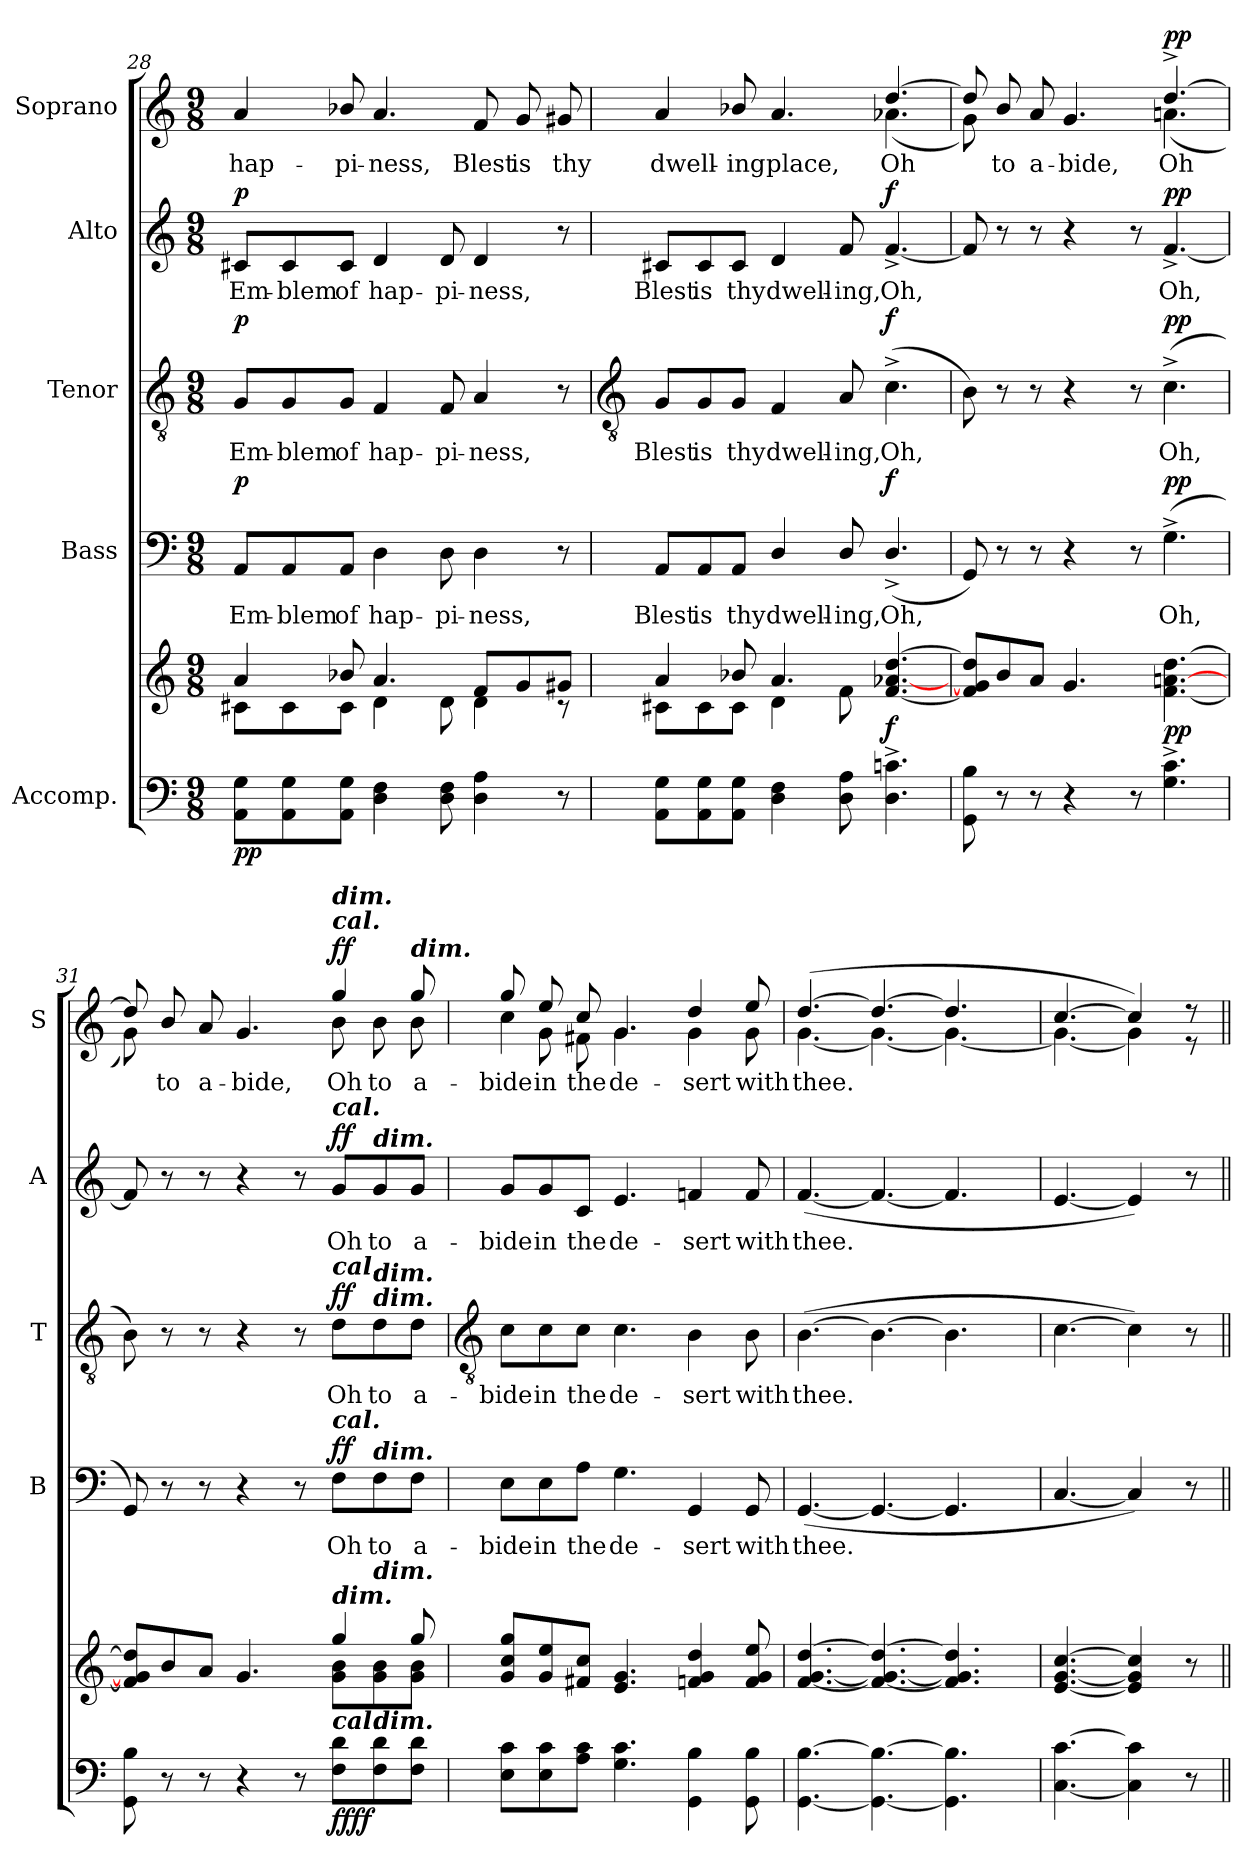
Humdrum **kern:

**kern	**kern	**dynam	**kern	**text	**dynam	**kern	**text	**dynam	**kern	**text	**dynam	**kern	**text	**dynam
*part5	*part5	*part5	*part4	*part4	*part4	*part3	*part3	*part3	*part2	*part2	*part2	*part1	*part1	*part1
*staff6	*staff5	*staff5/6	*staff4	*staff4	*staff4	*staff3	*staff3	*staff3	*staff2	*staff2	*staff2	*staff1	*staff1	*staff1
*I"Accomp.	*	*	*I"Bass	*	*	*I"Tenor	*	*	*I"Alto	*	*	*I"Soprano	*	*
*	*	*	*I'B	*	*	*I'T	*	*	*I'A	*	*	*I'S	*	*
*clefF4	*clefG2	*	*clefF4	*	*	*clefGv2	*	*	*clefG2	*	*	*clefG2	*	*
*k[]	*k[]	*	*k[]	*	*	*k[]	*	*	*k[]	*	*	*k[]	*	*
*C:	*C:	*	*C:	*	*	*C:	*	*	*C:	*	*	*C:	*	*
*M9/8	*M9/8	*	*M9/8	*	*	*M9/8	*	*	*M9/8	*	*	*M9/8	*	*
=28	=28	=28	=28	=28	=28	=28	=28	=28	=28	=28	=28	=28	=28	=28
*	*^	*	*	*	*	*	*	*	*	*	*	*	*	*
!	!	!	!LO:DY:b=2	!	!LO:LY:b	!	!	!LO:LY:b	!	!	!LO:LY:b	!	!	!LO:LY:b	!
*	*	*	*	*	*	*	*	*	*	*	*	*	*^	*	*
!	!	!	!LO:DY:n=1:b	!	!	!LO:DY:b	!	!	!LO:DY:b	!	!	!LO:DY:b	!	!	!	!
8AA 8GL	4a/	8c#X\L	p p	8AA/L	Em-	p	8G/L	Em-	p	8c#X/L	Em-	p	4a	2ryy	hap-	.
!	!	!	!	!	!LO:LY:b	!	!	!LO:LY:b	!	!	!LO:LY:b	!	!	!	!	!
8AA 8G	.	8c#\	.	8AA/	-blem	.	8G/	-blem	.	8c#/	-blem	.	.	.	.	.
!	!	!	!	!	!LO:LY:b	!	!	!LO:LY:b	!	!	!LO:LY:b	!	!	!	!LO:LY:b	!
8AA 8GJ	8b-X/	8c#\J	.	8AA/J	of	.	8G/J	of	.	8c#/J	of	.	8b-X/	.	-pi-	.
!	!	!	!	!	!LO:LY:b	!	!	!LO:LY:b	!	!	!LO:LY:b	!	!	!	!LO:LY:b	!
4D 4F	4.a/	4d\	.	4D	hap-	.	4F	hap-	.	4d	hap-	.	4.a	.	-ness,	.
.	.	.	.	.	.	.	.	.	.	.	.	.	.	2ryy	.	.
!	!	!	!	!	!LO:LY:b	!	!	!LO:LY:b	!	!	!LO:LY:b	!	!	!	!	!
8D 8F	.	8d\	.	8D	-pi-	.	8F	-pi-	.	8d	-pi-	.	.	.	.	.
!	!	!	!	!	!LO:LY:b	!	!	!LO:LY:b	!	!	!LO:LY:b	!	!	!	!LO:LY:b	!
4D 4A	8f/L	4d\	.	4D	-ness,	.	4A	-ness,	.	4d	-ness,	.	8f	.	Blest	.
!	!	!	!	!	!	!	!	!	!	!	!	!	!	!	!LO:LY:b	!
.	8g/	.	.	.	.	.	.	.	.	.	.	.	8g	.	is	.
!	!	!	!	!	!	!	!	!	!	!	!	!	!	!	!LO:LY:b	!
8r	8g#X/J	8r	.	8r	.	.	8r	.	.	8r	.	.	8g#X	8ryy	thy	.
!!LO:LB:g=z	!!
=29	=29	=29	=29	=29	=29	=29	=29	=29	=29	=29	=29	=29	=29	=29	=29	=29
*	*	*	*	*	*	*	*clefGv2	*	*	*	*	*	*	*	*	*
!	!	!	!	!	!LO:LY:b	!	!	!LO:LY:b	!	!	!LO:LY:b	!	!	!	!LO:LY:b	!
8AA 8GL	4a/	8c#X\L	.	8AA/L	Blest	.	8G/L	Blest	.	8c#X/L	Blest	.	2.ryy	4a/	dwell-	.
!	!	!	!	!	!LO:LY:b	!	!	!LO:LY:b	!	!	!LO:LY:b	!	!	!	!	!
8AA 8G	.	8c#\	.	8AA/	is	.	8G/	is	.	8c#/	is	.	.	.	.	.
!	!	!	!	!	!LO:LY:b	!	!	!LO:LY:b	!	!	!LO:LY:b	!	!	!	!LO:LY:b	!
8AA 8GJ	8b-X/	8c#\J	.	8AA/J	thy	.	8G/J	thy	.	8c#/J	thy	.	.	8b-X/	-ing	.
!	!	!	!	!	!LO:LY:b	!	!	!LO:LY:b	!	!	!LO:LY:b	!	!	!	!LO:LY:b	!
4D\ 4F\	4.a/	4d\	.	4D/	dwell-	.	4F	dwell-	.	4d	dwell-	.	.	4.a/	place,	.
!	!	!	!	!	!LO:LY:b	!	!	!LO:LY:b	!	!	!LO:LY:b	!	!	!	!	!
8D\ 8A\	.	8f\	.	8D/	-ing,	.	8A	-ing,	.	8f	-ing,	.	.	.	.	.
!	!	!	!	!	!LO:LY:b	!	!	!LO:LY:b	!	!	!LO:LY:b	!	!	!	!LO:LY:a	!
!	!	!	!LO:DY:a=2	!	!	!LO:DY:b	!	!	!LO:DY:b	!	!	!LO:DY:b	!	!	!LO:LY:b	!
4.D\^ 4.cn\^	[4.f/ [4.a-X/ [4.dd/	4.ryy	f	(<4.D^/	Oh,	f	(>4.c^	Oh,	f	[4.f^	Oh,	f	[4.dd/	(<4.a-X\	Oh	.
=30	=30	=30	=30	=30	=30	=30	=30	=30	=30	=30	=30	=30	=30	=30	=30	=30
8GG 8B	8f/] 8g/] 8dd/]L	2ryy	.	8GG)	.	.	8B)	.	.	8f]	.	.	8dd/]	8g\)	.	.
!	!	!	!	!	!	!	!	!	!	!	!	!	!	!	!LO:LY:a	!
8r	8b/	.	.	8r	.	.	8r	.	.	8r	.	.	8b/	2ryy	to	.
!	!	!	!	!	!	!	!	!	!	!	!	!	!	!	!LO:LY:a	!
8r	8a/J	.	.	8r	.	.	8r	.	.	8r	.	.	8a/	.	a-	.
!	!	!	!	!	!	!	!	!	!	!	!	!	!	!	!LO:LY:a	!
4r	4.g/	.	.	4r	.	.	4r	.	.	4r	.	.	4.g/	.	-bide,	.
.	.	8ryy	.	.	.	.	.	.	.	.	.	.	.	.	.	.
8r	.	2ryy	.	8r	.	.	8r	.	.	8r	.	.	.	8ryy	.	.
!	!	!	!	!	!LO:LY:b	!	!	!LO:LY:b	!	!	!LO:LY:b	!	!	!	!LO:LY:a	!
!	!	!	!LO:DY:a=2	!	!	!LO:DY:b	!	!	!LO:DY:b	!	!	!LO:DY:b	!	!	!LO:LY:b	!LO:DY:b
4.G^ 4.c^	[4.f\ [4.an\ [4.dd\	.	pp	(<4.G^	Oh,	pp	(>4.c^	Oh,	pp	[4.f^	Oh,	pp	[4.dd^/	(<4.an\	Oh	pp
=31	=31	=31	=31	=31	=31	=31	=31	=31	=31	=31	=31	=31	=31	=31	=31	=31
8GG 8B	8f\] 8g\] 8dd\]L	2.ryy	.	8GG)	.	.	8B)	.	.	8f]	.	.	8dd/]	8g\)	.	.
!	!	!	!	!	!	!	!	!	!	!	!	!	!	!	!LO:LY:a	!
8r	8b/	.	.	8r	.	.	8r	.	.	8r	.	.	8b/	8ryy	to	.
!	!	!	!	!	!	!	!	!	!	!	!	!	!	!	!LO:LY:a	!
8r	8a/J	.	.	8r	.	.	8r	.	.	8r	.	.	8a/	8ryy	a-	.
!	!	!	!	!	!	!	!	!	!	!	!	!	!	!	!LO:LY:a	!
4r	4.g/	.	.	4r	.	.	4r	.	.	4r	.	.	4.g/	4ryy	-bide,	.
8r	.	.	.	8r	.	.	8r	.	.	8r	.	.	.	8ryy	.	.
!	!	!	!	!	!	!	!	!	!	!	!	!	!LO:TX:a:Bi:t=cal.	!	!	!
!	!	!	!	!	!	!	!	!	!	!	!	!	!LO:TX:a:Bi:t=dim.	!	!	!
!	!	!	!	!	!	!	!	!	!	!LO:TX:a:Bi:t=cal.	!	!	!	!	!	!
!	!	!	!	!	!	!	!LO:TX:a:Bi:t=cal.	!	!	!	!	!	!	!	!	!
!	!	!	!	!LO:TX:a:Bi:t=cal.	!	!	!	!	!	!	!	!	!	!	!	!
!	!LO:TX:a:Bi:t=dim.	!	!	!	!	!	!	!	!	!	!	!	!	!	!	!
!LO:TX:a:Bi:t=cal.	!	!	!	!	!	!	!	!	!	!	!	!	!	!	!	!
!	!	!	!	!	!LO:LY:b	!	!	!LO:LY:b	!	!	!LO:LY:b	!	!	!	!LO:LY:a	!
!	!	!	!LO:DY:b=2	!	!	!	!	!	!	!	!	!	!	!	!LO:LY:b	!
!	!	!	!LO:DY:n=1:b	!	!	!LO:DY:b	!	!	!LO:DY:b	!	!	!LO:DY:b	!	!	!	!LO:DY:b
8F 8dL	4gg/	8g\ 8b\L	ff ff	8F\L	Oh	ff	8d\L	Oh	ff	8g/L	Oh	ff	4gg/	8b\	-Oh	ff
!	!	!	!	!	!	!	!	!	!	!LO:TX:a:Bi:t=dim.	!	!	!	!	!	!
!	!	!	!	!	!	!	!LO:TX:a:Bi:t=dim.	!	!	!	!	!	!	!	!	!
!	!	!	!	!	!	!	!LO:TX:a:Bi:t=dim.	!	!	!	!	!	!	!	!	!
!	!	!	!	!LO:TX:a:Bi:t=dim.	!	!	!	!	!	!	!	!	!	!	!	!
!	!	!LO:TX:a:Bi:t=dim.	!	!	!	!	!	!	!	!	!	!	!	!	!	!
!LO:TX:a:Bi:t=dim.	!	!	!	!	!	!	!	!	!	!	!	!	!	!	!	!
!	!	!	!	!	!LO:LY:b	!	!	!LO:LY:b	!	!	!LO:LY:b	!	!	!	!LO:LY:b	!
8F 8d	.	8g\ 8b\	.	8F\	to	.	8d\	to	.	8g/	to	.	.	8b\	to	.
!	!	!	!	!	!	!	!	!	!	!	!	!	!LO:TX:a:Bi:t=dim.	!	!	!
!	!	!	!	!	!LO:LY:b	!	!	!LO:LY:b	!	!	!LO:LY:b	!	!	!	!LO:LY:a	!
!	!	!	!	!	!	!	!	!	!	!	!	!	!	!	!LO:LY:b	!
8F 8dJ	8gg/	8g\ 8b\J	.	8F\J	a-	.	8d\J	a-	.	8g/J	a-	.	8gg/	8b\	a-	.
!!LO:LB:g=z	!!
=32	=32	=32	=32	=32	=32	=32	=32	=32	=32	=32	=32	=32	=32	=32	=32	=32
*	*	*	*	*	*	*	*clefGv2	*	*	*	*	*	*	*	*	*
!	!	!	!	!	!LO:LY:b	!	!	!LO:LY:b	!	!	!LO:LY:b	!	!	!	!LO:LY:b	!
8E 8cL	8g/ 8cc/ 8gg/L	1ryy	.	8E\L	-bide	.	8c\L	-bide	.	8g/L	-bide	.	8gg/	8cc\J	-bide	.
!	!	!	!	!	!LO:LY:b	!	!	!LO:LY:b	!	!	!LO:LY:b	!	!	!	!LO:LY:b	!
8E 8c	8g/ 8ee/	.	.	8E\	in	.	8c\	in	.	8g/	in	.	8ee/	8g\	in	.
!	!	!	!	!	!LO:LY:b	!	!	!LO:LY:b	!	!	!LO:LY:b	!	!	!	!LO:LY:b	!
8A 8cJ	8f#X/ 8cc/J	.	.	8A\J	the	.	8c\J	the	.	8c/J	the	.	8cc/	8f#X\	the	.
!	!	!	!	!	!LO:LY:b	!	!	!LO:LY:b	!	!	!LO:LY:b	!	!	!	!LO:LY:b	!
4.G 4.c	4.e/ 4.g/	.	.	4.G	de-	.	4.c	de-	.	4.e	de-	.	4.g/	4.g\	de-	.
!	!	!	!	!	!LO:LY:b	!	!	!LO:LY:b	!	!	!LO:LY:b	!	!	!	!LO:LY:b	!
4GG 4B	4fn/ 4g/ 4dd/	.	.	4GG	-sert	.	4B	-sert	.	4fn	-sert	.	4dd/	4g\	-sert	.
!	!	!	!	!	!LO:LY:b	!	!	!LO:LY:b	!	!	!LO:LY:b	!	!	!	!LO:LY:b	!
8GG 8B	8f/ 8g/ 8ee/	8ryy	.	8GG	with	.	8B	with	.	8f	with	.	8ee/L	8g\	with	.
=33	=33	=33	=33	=33	=33	=33	=33	=33	=33	=33	=33	=33	=33	=33	=33	=33
!	!	!	!	!	!LO:LY:b	!	!	!LO:LY:b	!	!	!LO:LY:b	!	!	!	!LO:LY:b	!
[4.GG [4.B	[4.f/ [4.g/ [4.dd/	1ryy	.	(<[4.GG	thee.	.	(>[4.B	thee.	.	(<[4.f	thee.	.	(>[4.dd/	[4.g\	thee.	.
4.GG_ 4.B_	4.f/_ 4.g/_ 4.dd/_	.	.	4.GG_	.	.	4.B_	.	.	4.f_	.	.	4.dd/_	4.g\_	.	.
4.GG] 4.B]	4.f/] 4.g/] 4.dd/]	.	.	4.GG]	.	.	4.B]	.	.	4.f]	.	.	4.dd/]	4.g\_	.	.
.	.	8ryy	.	.	.	.	.	.	.	.	.	.	.	.	.	.
=34	=34	=34	=34	=34	=34	=34	=34	=34	=34	=34	=34	=34	=34	=34	=34	=34
[4.C [4.c	[4.e/ [4.g/ [4.cc/	2.ryy	.	[4.C	.	.	[4.c	.	.	[4.e	.	.	[4.cc/	4.g\_	.	.
4C] 4c]	4e/] 4g/] 4cc/]	.	.	4C])	.	.	4c])	.	.	4e])	.	.	4cc/])	4g\]	.	.
8r	8r	.	.	8r	.	.	8r	.	.	8r	.	.	8r	8r	.	.
*	*v	*v	*	*	*	*	*	*	*	*	*	*	*v	*v	*	*
=||	=||	=||	=||	=||	=||	=||	=||	=||	=||	=||	=||	=||	=||	=||
*-	*-	*-	*-	*-	*-	*-	*-	*-	*-	*-	*-	*-	*-	*-
